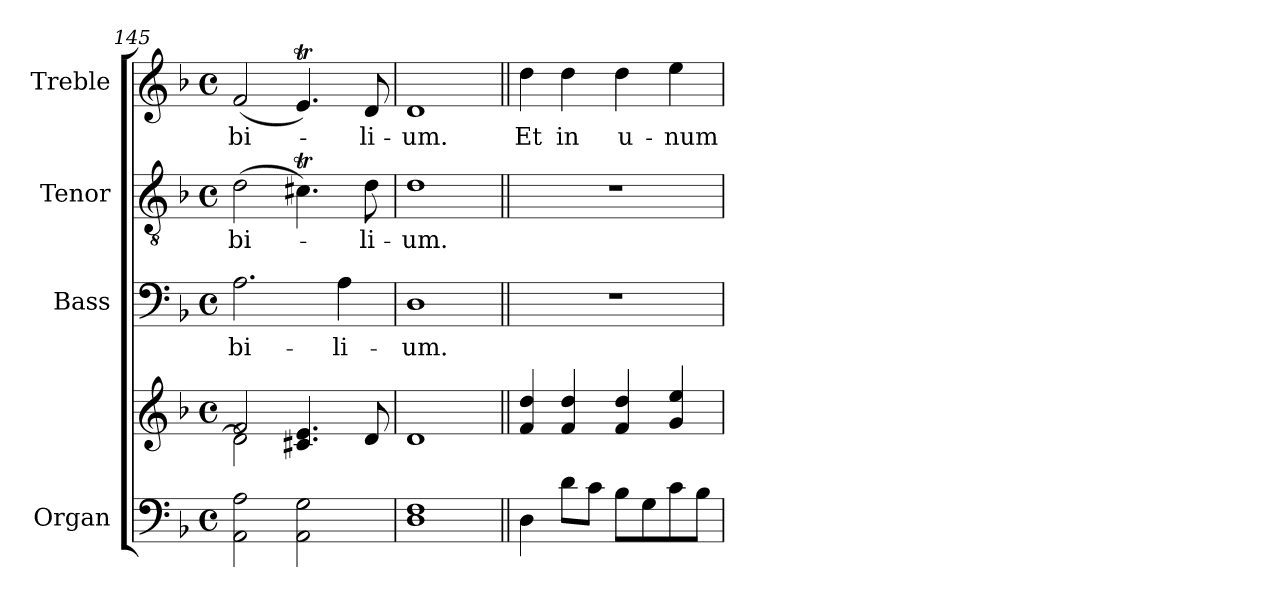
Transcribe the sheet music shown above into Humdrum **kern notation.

**kern	**kern	**kern	**text	**kern	**text	**kern	**text
*part4	*part4	*part3	*part3	*part2	*part2	*part1	*part1
*staff5	*staff4	*staff3	*staff3	*staff2	*staff2	*staff1	*staff1
*I"Organ	*	*I"Bass	*	*I"Tenor	*	*I"Treble	*
*I'Organ	*	*I'Bass	*	*I'Tenor	*	*I'Treble	*
*clefF4	*clefG2	*clefF4	*	*clefGv2	*	*clefG2	*
*k[b-]	*k[b-]	*k[b-]	*	*k[b-]	*	*k[b-]	*
*F:	*F:	*F:	*	*F:	*	*F:	*
*M4/4	*M4/4	*M4/4	*	*M4/4	*	*M4/4	*
*met(c)	*met(c)	*met(c)	*	*met(c)	*	*met(c)	*
=145	=145	=145	=145	=145	=145	=145	=145
*	*^	*	*	*	*	*	*
!	!	!	!	!LO:LY:b	!	!LO:LY:b	!	!LO:LY:b
2AA 2A	2f	2d\]	2.A	bi-	(>2d	-bi-	(<2f	-bi-
2AA 2G	4.c#X 4.e	2ryy	.	.	4.c#Xt)	.	4.et)	.
!	!	!	!	!LO:LY:b	!	!	!	!
.	.	.	4A	-li-	.	.	.	.
!	!	!	!	!	!	!LO:LY:b	!	!LO:LY:b
.	8d	.	.	.	8d	li-	8d	li-
=146	=146	=146	=146	=146	=146	=146	=146	=146
!	!	!	!	!LO:LY:b	!	!LO:LY:b	!	!LO:LY:b
1D 1F	1d	1ryy	1D	-um.	1d	-um.	1d	-um.
=147||	=147||	=147||	=147||	=147||	=147||	=147||	=147||	=147||
!	!	!	!	!	!	!	!	!LO:LY:b
4D	4f 4dd	1ryy	1r	.	1r	.	4dd	Et
!	!	!	!	!	!	!	!	!LO:LY:b
8dL	4f 4dd	.	.	.	.	.	4dd	in
8cJ	.	.	.	.	.	.	.	.
!	!	!	!	!	!	!	!	!LO:LY:b
8B-L	4f 4dd	.	.	.	.	.	4dd	u-
8G	.	.	.	.	.	.	.	.
!	!	!	!	!	!	!	!	!LO:LY:b
8c	4g 4ee	.	.	.	.	.	4ee	-num
8B-J	.	.	.	.	.	.	.	.
*	*v	*v	*	*	*	*	*	*
=	=	=	=	=	=	=	=
*-	*-	*-	*-	*-	*-	*-	*-
